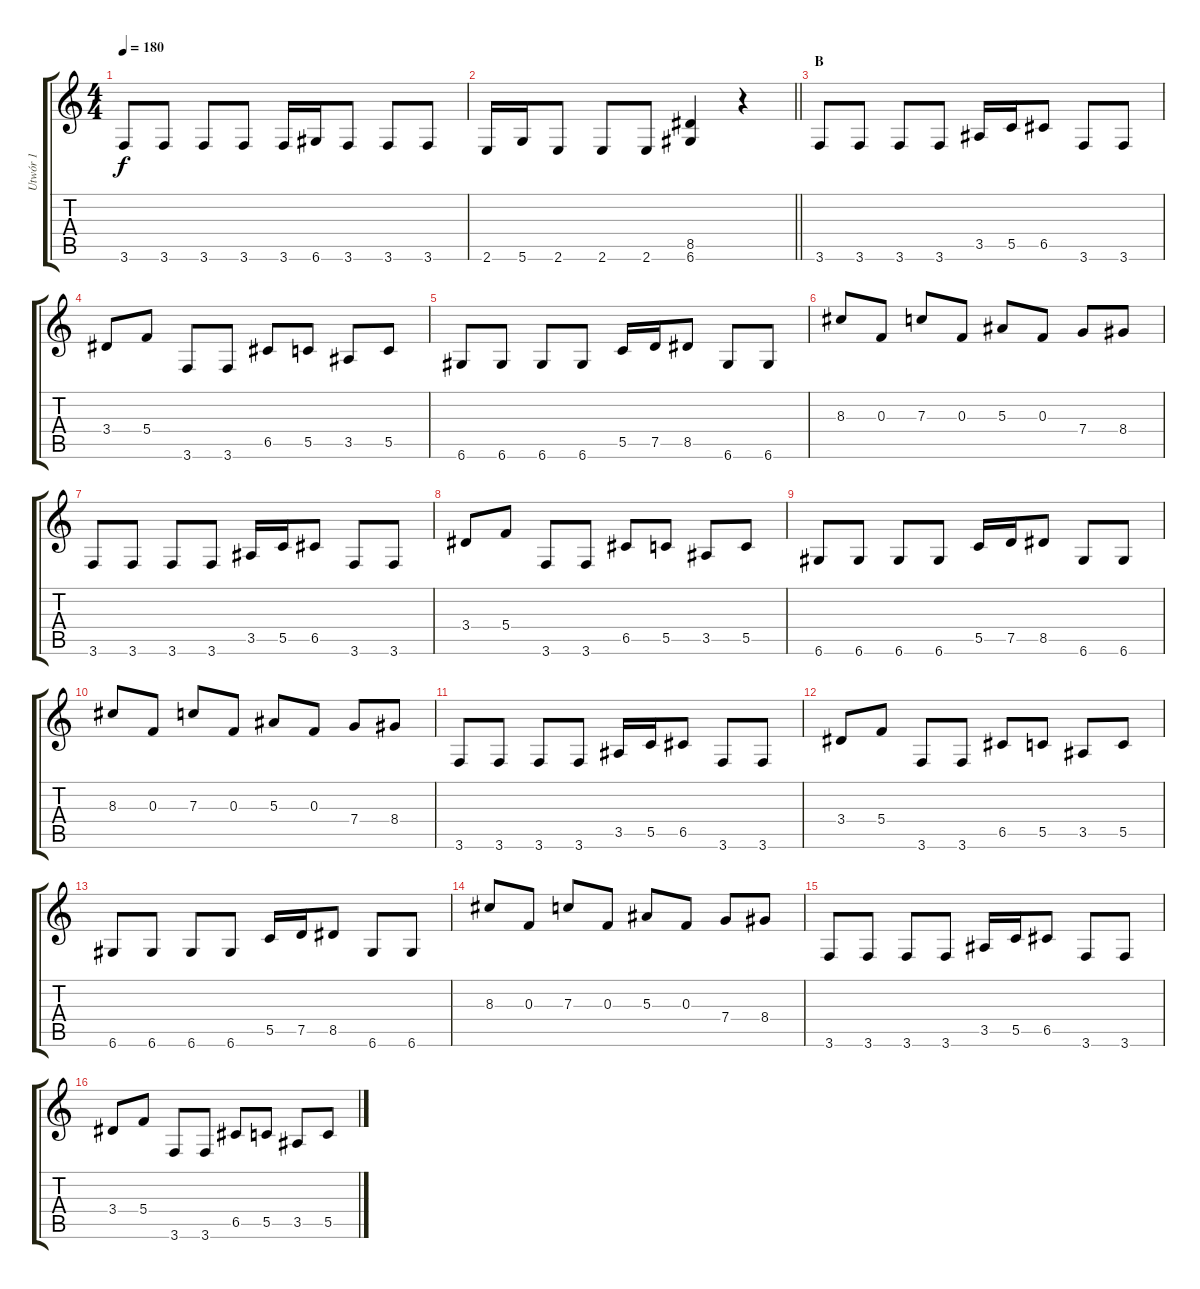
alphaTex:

\track ("Utwór 1" "Utwór 1") {instrument distortionguitar}
\staff {score tabs}
\tuning (D4 A3 F3 C3 G2 D2) {hide}
\ts (4 4)
\tempo 180
\clef g2
\ks c
3.6.8{dy f} 3.6.8 3.6.8 3.6.8 3.6.16 6.6.16 3.6.8 3.6.8 3.6.8 |
\barLineRight lightlight
2.6.16 5.6.16 2.6.8 2.6.8 2.6.8 (8.5 6.6).4 r.4 |
\section ("" "B")
3.6.8 3.6.8 3.6.8 3.6.8 3.5.16 5.5.16 6.5.8 3.6.8 3.6.8 |
3.4.8 5.4.8 3.6.8 3.6.8 6.5.8 5.5.8 3.5.8 5.5.8 |
6.6.8 6.6.8 6.6.8 6.6.8 5.5.16 7.5.16 8.5.8 6.6.8 6.6.8 |
8.3.8 0.3.8 7.3.8 0.3.8 5.3.8 0.3.8 7.4.8 8.4.8 |
3.6.8 3.6.8 3.6.8 3.6.8 3.5.16 5.5.16 6.5.8 3.6.8 3.6.8 |
3.4.8 5.4.8 3.6.8 3.6.8 6.5.8 5.5.8 3.5.8 5.5.8 |
6.6.8 6.6.8 6.6.8 6.6.8 5.5.16 7.5.16 8.5.8 6.6.8 6.6.8 |
8.3.8 0.3.8 7.3.8 0.3.8 5.3.8 0.3.8 7.4.8 8.4.8 |
3.6.8 3.6.8 3.6.8 3.6.8 3.5.16 5.5.16 6.5.8 3.6.8 3.6.8 |
3.4.8 5.4.8 3.6.8 3.6.8 6.5.8 5.5.8 3.5.8 5.5.8 |
6.6.8 6.6.8 6.6.8 6.6.8 5.5.16 7.5.16 8.5.8 6.6.8 6.6.8 |
8.3.8 0.3.8 7.3.8 0.3.8 5.3.8 0.3.8 7.4.8 8.4.8 |
3.6.8 3.6.8 3.6.8 3.6.8 3.5.16 5.5.16 6.5.8 3.6.8 3.6.8 |
3.4.8 5.4.8 3.6.8 3.6.8 6.5.8 5.5.8 3.5.8 5.5.8
